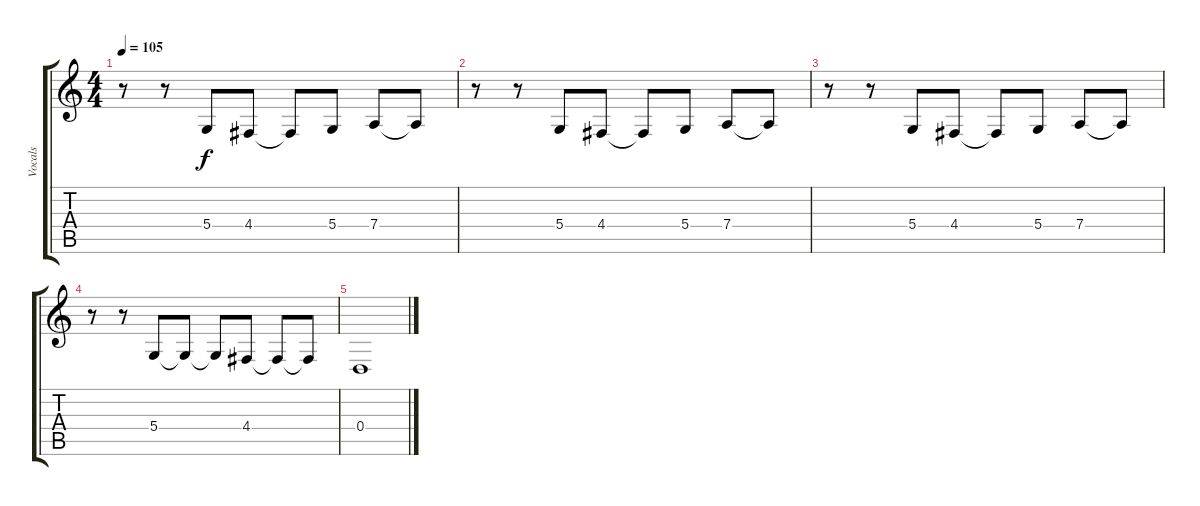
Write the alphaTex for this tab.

\track ("Vocals" "Vocals") {instrument lead8bassandlead}
\staff {score tabs}
\tuning (E4 B3 G3 D3 A2 E2) {hide}
\ts (4 4)
\tempo 105
\clef g2
\ks c
r.8{dy f} r.8 5.4.8 4.4.8 4.4{t}.8 5.4.8 7.4.8 7.4{t}.8 |
r.8 r.8 5.4.8 4.4.8 4.4{t}.8 5.4.8 7.4.8 7.4{t}.8 |
r.8 r.8 5.4.8 4.4.8 4.4{t}.8 5.4.8 7.4.8 7.4{t}.8 |
r.8 r.8 5.4.8 5.4{t}.8 5.4{t}.8 4.4.8 4.4{t}.8 4.4{t}.8 |
0.4.1
